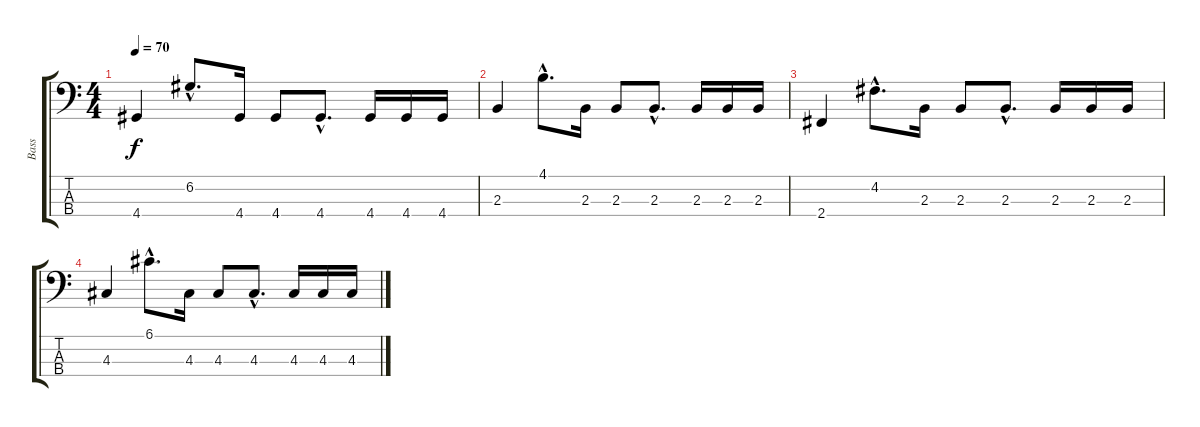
\track ("Bass" "Bass") {instrument electricbassfinger}
\staff {score tabs}
\tuning (G2 D2 A1 E1) {hide}
\ts (4 4)
\tempo 70
\clef f4
\ks c
4.4.4{dy f} 6.2{hac}.8{d} 4.4.16 4.4.8{volume 10} 4.4{hac}.8{d} 4.4.16 4.4.16 4.4.16 |
2.3.4{volume 8} 4.1{hac}.8{d} 2.3.16 2.3.8{volume 6} 2.3{hac}.8{d} 2.3.16 2.3.16 2.3.16 |
2.4.4{volume 4} 4.2{hac}.8{d} 2.3.16 2.3.8 2.3{hac}.8{d} 2.3.16 2.3.16 2.3.16 |
4.3.4{volume 3} 6.1{hac}.8{d volume 2} 4.3.16 4.3.8{volume 1} 4.3{hac}.8{d} 4.3.16{volume 0} 4.3.16 4.3.16
